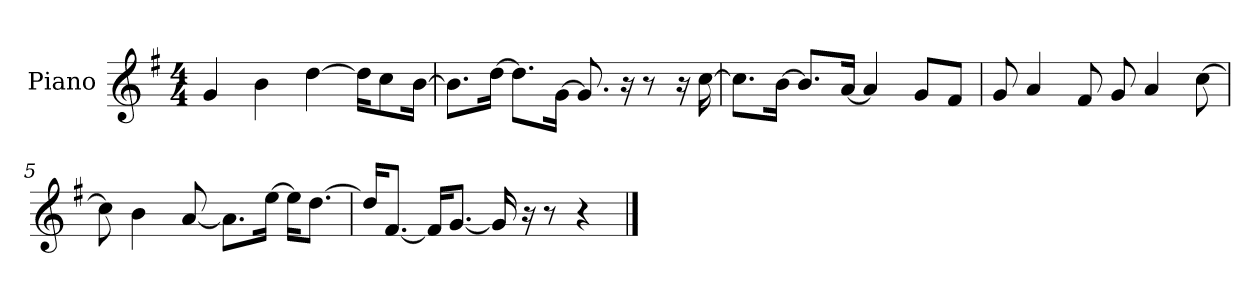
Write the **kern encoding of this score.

**kern
*part1
*staff1
*I"Piano
*I'P-no
*clefG2
*k[f#]
*M4/4
*MM90
=1
4g/
4b\
[4dd\
16dd\KL]
8cc\
[16b\Jk
=2
8.b\L]
[16dd\Jk
8.dd\L]
[16g\Jk
8.g/]
16r
8r
16r
[16cc\
=3
8.cc\L]
[16b\Jk
8.b/L]
[16a/Jk
4a/]
8g/L
8f#/J
=4
8g/
4a/
8f#/
8g/
4a/
[8cc\
!!LO:LB:g=z
=5
8cc\]
4b\
[8a/
8.a\L]
[16ee\Jk
16ee\KL]
[8.dd\J
=6
16dd/KL]
[8.f#/J
16f#/KL]
[8.g/J
16g/]
16r
8r
4r
==
*-
